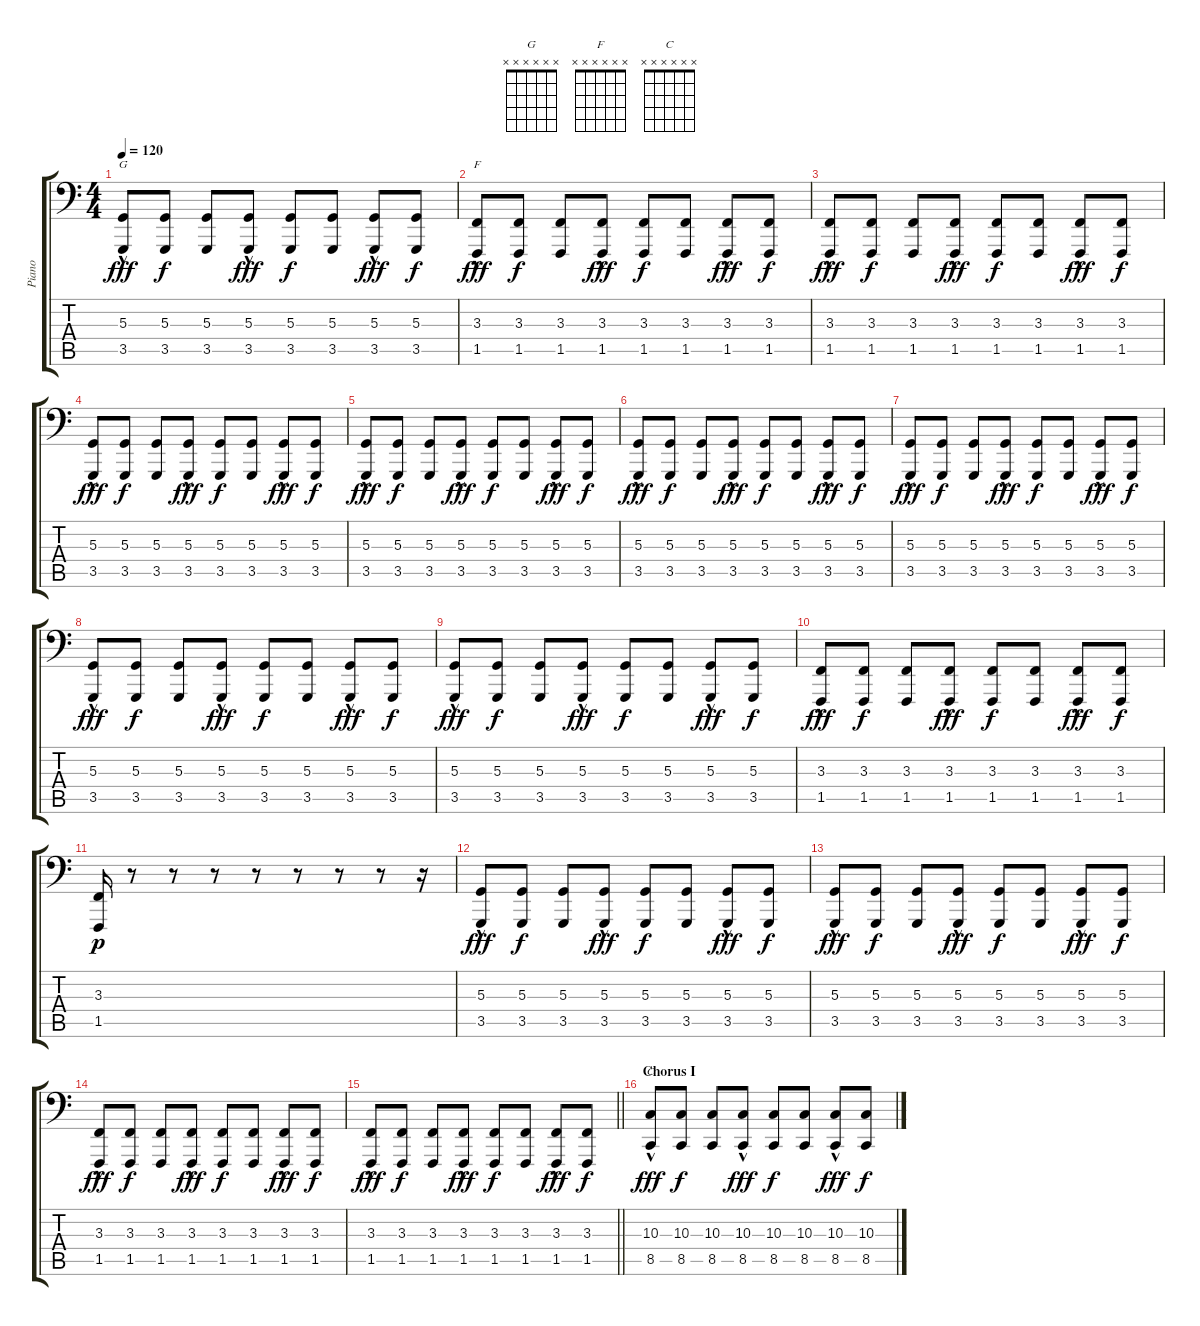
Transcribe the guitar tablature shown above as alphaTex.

\track ("Piano" "Piano") {instrument acousticgrandpiano}
\staff {score tabs}
\tuning (B2 Gb2 D2 A1 E1 B0) {hide}
\chord ("G" x x x x x x)
\chord ("F" x x x x x x)
\chord ("C" x x x x x x)
\ts (4 4)
\tempo 120
\clef f4
\ks c
(5.3{hac} 3.5{hac}).8{ch "G" dy fff} (5.3 3.5).8{dy f} (5.3 3.5).8 (5.3{hac} 3.5{hac}).8{dy fff} (5.3 3.5).8{dy f} (5.3 3.5).8 (5.3{hac} 3.5{hac}).8{dy fff} (5.3 3.5).8{dy f} |
(3.3{hac} 1.5{hac}).8{ch "F" dy fff} (3.3 1.5).8{dy f} (3.3 1.5).8 (3.3{hac} 1.5{hac}).8{dy fff} (3.3 1.5).8{dy f} (3.3 1.5).8 (3.3{hac} 1.5{hac}).8{dy fff} (3.3 1.5).8{dy f} |
(3.3{hac} 1.5{hac}).8{dy fff} (3.3 1.5).8{dy f} (3.3 1.5).8 (3.3{hac} 1.5{hac}).8{dy fff} (3.3 1.5).8{dy f} (3.3 1.5).8 (3.3{hac} 1.5{hac}).8{dy fff} (3.3 1.5).8{dy f} |
(5.3{hac} 3.5{hac}).8{dy fff} (5.3 3.5).8{dy f} (5.3 3.5).8 (5.3{hac} 3.5{hac}).8{dy fff} (5.3 3.5).8{dy f} (5.3 3.5).8 (5.3{hac} 3.5{hac}).8{dy fff} (5.3 3.5).8{dy f} |
(5.3{hac} 3.5{hac}).8{dy fff} (5.3 3.5).8{dy f} (5.3 3.5).8 (5.3{hac} 3.5{hac}).8{dy fff} (5.3 3.5).8{dy f} (5.3 3.5).8 (5.3{hac} 3.5{hac}).8{dy fff} (5.3 3.5).8{dy f} |
(5.3{hac} 3.5{hac}).8{dy fff} (5.3 3.5).8{dy f} (5.3 3.5).8 (5.3{hac} 3.5{hac}).8{dy fff} (5.3 3.5).8{dy f} (5.3 3.5).8 (5.3{hac} 3.5{hac}).8{dy fff} (5.3 3.5).8{dy f} |
(5.3{hac} 3.5{hac}).8{dy fff} (5.3 3.5).8{dy f} (5.3 3.5).8 (5.3{hac} 3.5{hac}).8{dy fff} (5.3 3.5).8{dy f} (5.3 3.5).8 (5.3{hac} 3.5{hac}).8{dy fff} (5.3 3.5).8{dy f} |
(5.3{hac} 3.5{hac}).8{dy fff} (5.3 3.5).8{dy f} (5.3 3.5).8 (5.3{hac} 3.5{hac}).8{dy fff} (5.3 3.5).8{dy f} (5.3 3.5).8 (5.3{hac} 3.5{hac}).8{dy fff} (5.3 3.5).8{dy f} |
(5.3{hac} 3.5{hac}).8{dy fff} (5.3 3.5).8{dy f} (5.3 3.5).8 (5.3{hac} 3.5{hac}).8{dy fff} (5.3 3.5).8{dy f} (5.3 3.5).8 (5.3{hac} 3.5{hac}).8{dy fff} (5.3 3.5).8{dy f} |
(3.3{hac} 1.5{hac}).8{dy fff} (3.3 1.5).8{dy f} (3.3 1.5).8 (3.3{hac} 1.5{hac}).8{dy fff} (3.3 1.5).8{dy f} (3.3 1.5).8 (3.3{hac} 1.5{hac}).8{dy fff} (3.3 1.5).8{dy f} |
(3.3 1.5).16{dy p} r.8 r.8 r.8 r.8 r.8 r.8 r.8 r.16 |
(5.3{hac} 3.5{hac}).8{dy fff} (5.3 3.5).8{dy f} (5.3 3.5).8 (5.3{hac} 3.5{hac}).8{dy fff} (5.3 3.5).8{dy f} (5.3 3.5).8 (5.3{hac} 3.5{hac}).8{dy fff} (5.3 3.5).8{dy f} |
(5.3{hac} 3.5{hac}).8{dy fff} (5.3 3.5).8{dy f} (5.3 3.5).8 (5.3{hac} 3.5{hac}).8{dy fff} (5.3 3.5).8{dy f} (5.3 3.5).8 (5.3{hac} 3.5{hac}).8{dy fff} (5.3 3.5).8{dy f} |
(3.3{hac} 1.5{hac}).8{dy fff} (3.3 1.5).8{dy f} (3.3 1.5).8 (3.3{hac} 1.5{hac}).8{dy fff} (3.3 1.5).8{dy f} (3.3 1.5).8 (3.3{hac} 1.5{hac}).8{dy fff} (3.3 1.5).8{dy f} |
\barLineRight lightlight
(3.3{hac} 1.5{hac}).8{dy fff} (3.3 1.5).8{dy f} (3.3 1.5).8 (3.3{hac} 1.5{hac}).8{dy fff} (3.3 1.5).8{dy f} (3.3 1.5).8 (3.3{hac} 1.5{hac}).8{dy fff} (3.3 1.5).8{dy f} |
\section ("" "Chorus I")
(10.3{hac} 8.5{hac}).8{ch "C" dy fff} (10.3 8.5).8{dy f} (10.3 8.5).8 (10.3{hac} 8.5{hac}).8{dy fff} (10.3 8.5).8{dy f} (10.3 8.5).8 (10.3{hac} 8.5{hac}).8{dy fff} (10.3 8.5).8{dy f}
